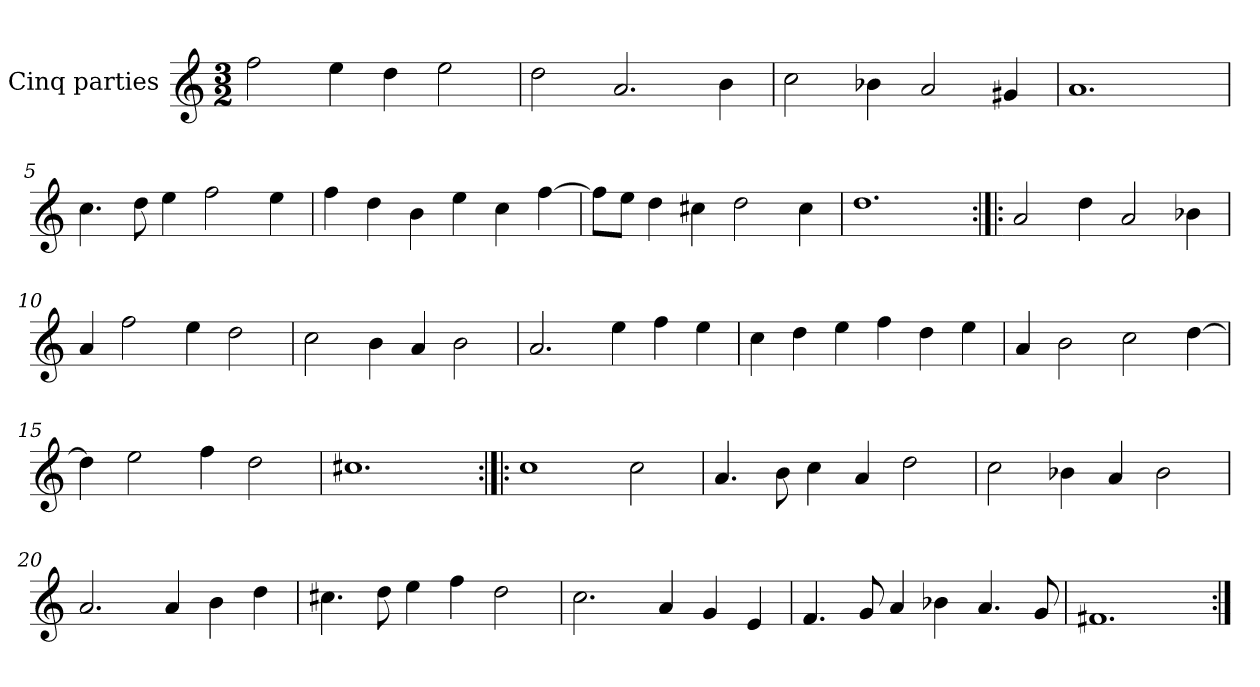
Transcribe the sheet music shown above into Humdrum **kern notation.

**kern
*part1
*staff1
*I"Cinq parties
*clefG2
*k[]
*M3/2
*MM180
=1
2ff\
4ee\
4dd\
2ee\
=2
2dd\
2.a/
4b\
=3
2cc\
4b-X\
2a/
4g#X/
=4
1.a
=5
4.cc\
8dd\
4ee\
2ff\
4ee\
=6
4ff\
4dd\
4b\
4ee\
4cc\
[4ff\
=7
8ff\L]
8ee\J
4dd\
4cc#X\
2dd\
4cc#\
=8
1.dd
=9:|!|:
2a/
4dd\
2a/
4b-X\
=10
4a/
2ff\
4ee\
2dd\
=11
2cc\
4b\
4a/
2b\
=12
2.a/
4ee\
4ff\
4ee\
=13
4cc\
4dd\
4ee\
4ff\
4dd\
4ee\
=14
4a/
2b\
2cc\
[4dd\
=15
4dd\]
2ee\
4ff\
2dd\
=16
1.cc#X
=17:|!|:
1cc
2cc\
=18
4.a/
8b\
4cc\
4a/
2dd\
=19
2cc\
4b-X\
4a/
2b-\
=20
2.a/
4a/
4b\
4dd\
=21
4.cc#X\
8dd\
4ee\
4ff\
2dd\
=22
2.cc\
4a/
4g/
4e/
=23
4.f/
8g/
4a/
4b-X\
4.a/
8g/
=24
1.f#X
=:|!
*-
